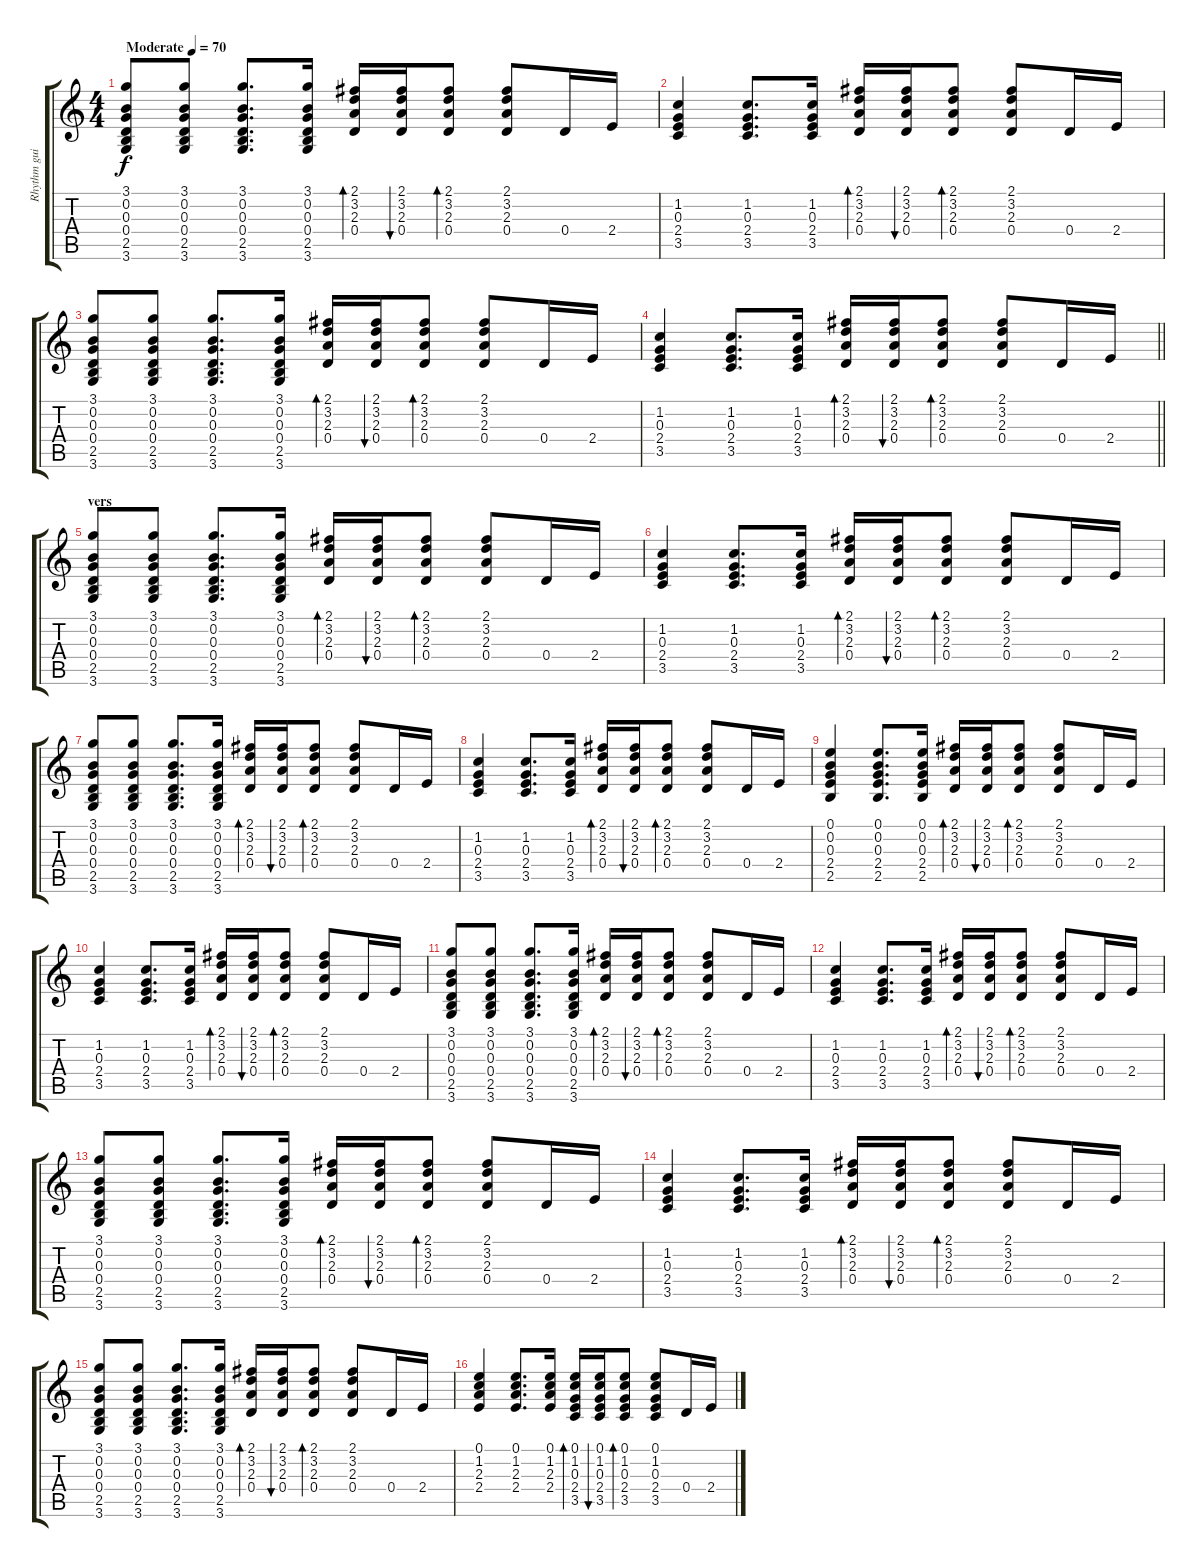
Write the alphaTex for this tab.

\track ("Rhythm guitar" "Rhythm gui") {instrument acousticguitarsteel}
\staff {score tabs}
\tuning (E4 B3 G3 D3 A2 E2) {hide}
\ts (4 4)
\tempo (70 "Moderate")
\clef g2
\ks c
(3.1 0.2 0.3 0.4 2.5 3.6).8{dy f instrument acousticguitarsteel} (3.1 0.2 0.3 0.4 2.5 3.6).8 (3.1 0.2 0.3 0.4 2.5 3.6).8{d} (3.1 0.2 0.3 0.4 2.5 3.6).16 (2.1 3.2 2.3 0.4).16{bd 60} (2.1 3.2 2.3 0.4).16{bu 60} (2.1 3.2 2.3 0.4).8{bd 60} (2.1 3.2 2.3 0.4).8 0.4.16 2.4.16 |
(1.2 0.3 2.4 3.5).4 (1.2 0.3 2.4 3.5).8{d} (1.2 0.3 2.4 3.5).16 (2.1 3.2 2.3 0.4).16{bd 60} (2.1 3.2 2.3 0.4).16{bu 60} (2.1 3.2 2.3 0.4).8{bd 60} (2.1 3.2 2.3 0.4).8 0.4.16 2.4.16 |
(3.1 0.2 0.3 0.4 2.5 3.6).8 (3.1 0.2 0.3 0.4 2.5 3.6).8 (3.1 0.2 0.3 0.4 2.5 3.6).8{d} (3.1 0.2 0.3 0.4 2.5 3.6).16 (2.1 3.2 2.3 0.4).16{bd 60} (2.1 3.2 2.3 0.4).16{bu 60} (2.1 3.2 2.3 0.4).8{bd 60} (2.1 3.2 2.3 0.4).8 0.4.16 2.4.16 |
\barLineRight lightlight
(1.2 0.3 2.4 3.5).4 (1.2 0.3 2.4 3.5).8{d} (1.2 0.3 2.4 3.5).16 (2.1 3.2 2.3 0.4).16{bd 60} (2.1 3.2 2.3 0.4).16{bu 60} (2.1 3.2 2.3 0.4).8{bd 60} (2.1 3.2 2.3 0.4).8 0.4.16 2.4.16 |
\section ("" "vers")
(3.1 0.2 0.3 0.4 2.5 3.6).8 (3.1 0.2 0.3 0.4 2.5 3.6).8 (3.1 0.2 0.3 0.4 2.5 3.6).8{d} (3.1 0.2 0.3 0.4 2.5 3.6).16 (2.1 3.2 2.3 0.4).16{bd 60} (2.1 3.2 2.3 0.4).16{bu 60} (2.1 3.2 2.3 0.4).8{bd 60} (2.1 3.2 2.3 0.4).8 0.4.16 2.4.16 |
(1.2 0.3 2.4 3.5).4 (1.2 0.3 2.4 3.5).8{d} (1.2 0.3 2.4 3.5).16 (2.1 3.2 2.3 0.4).16{bd 60} (2.1 3.2 2.3 0.4).16{bu 60} (2.1 3.2 2.3 0.4).8{bd 60} (2.1 3.2 2.3 0.4).8 0.4.16 2.4.16 |
(3.1 0.2 0.3 0.4 2.5 3.6).8 (3.1 0.2 0.3 0.4 2.5 3.6).8 (3.1 0.2 0.3 0.4 2.5 3.6).8{d} (3.1 0.2 0.3 0.4 2.5 3.6).16 (2.1 3.2 2.3 0.4).16{bd 60} (2.1 3.2 2.3 0.4).16{bu 60} (2.1 3.2 2.3 0.4).8{bd 60} (2.1 3.2 2.3 0.4).8 0.4.16 2.4.16 |
(1.2 0.3 2.4 3.5).4 (1.2 0.3 2.4 3.5).8{d} (1.2 0.3 2.4 3.5).16 (2.1 3.2 2.3 0.4).16{bd 60} (2.1 3.2 2.3 0.4).16{bu 60} (2.1 3.2 2.3 0.4).8{bd 60} (2.1 3.2 2.3 0.4).8 0.4.16 2.4.16 |
(0.1 0.2 0.3 2.4 2.5).4 (0.1 0.2 0.3 2.4 2.5).8{d} (0.1 0.2 0.3 2.4 2.5).16 (2.1 3.2 2.3 0.4).16{bd 60} (2.1 3.2 2.3 0.4).16{bu 60} (2.1 3.2 2.3 0.4).8{bd 60} (2.1 3.2 2.3 0.4).8 0.4.16 2.4.16 |
(1.2 0.3 2.4 3.5).4 (1.2 0.3 2.4 3.5).8{d} (1.2 0.3 2.4 3.5).16 (2.1 3.2 2.3 0.4).16{bd 60} (2.1 3.2 2.3 0.4).16{bu 60} (2.1 3.2 2.3 0.4).8{bd 60} (2.1 3.2 2.3 0.4).8 0.4.16 2.4.16 |
(3.1 0.2 0.3 0.4 2.5 3.6).8 (3.1 0.2 0.3 0.4 2.5 3.6).8 (3.1 0.2 0.3 0.4 2.5 3.6).8{d} (3.1 0.2 0.3 0.4 2.5 3.6).16 (2.1 3.2 2.3 0.4).16{bd 60} (2.1 3.2 2.3 0.4).16{bu 60} (2.1 3.2 2.3 0.4).8{bd 60} (2.1 3.2 2.3 0.4).8 0.4.16 2.4.16 |
(1.2 0.3 2.4 3.5).4 (1.2 0.3 2.4 3.5).8{d} (1.2 0.3 2.4 3.5).16 (2.1 3.2 2.3 0.4).16{bd 60} (2.1 3.2 2.3 0.4).16{bu 60} (2.1 3.2 2.3 0.4).8{bd 60} (2.1 3.2 2.3 0.4).8 0.4.16 2.4.16 |
(3.1 0.2 0.3 0.4 2.5 3.6).8 (3.1 0.2 0.3 0.4 2.5 3.6).8 (3.1 0.2 0.3 0.4 2.5 3.6).8{d} (3.1 0.2 0.3 0.4 2.5 3.6).16 (2.1 3.2 2.3 0.4).16{bd 60} (2.1 3.2 2.3 0.4).16{bu 60} (2.1 3.2 2.3 0.4).8{bd 60} (2.1 3.2 2.3 0.4).8 0.4.16 2.4.16 |
(1.2 0.3 2.4 3.5).4 (1.2 0.3 2.4 3.5).8{d} (1.2 0.3 2.4 3.5).16 (2.1 3.2 2.3 0.4).16{bd 60} (2.1 3.2 2.3 0.4).16{bu 60} (2.1 3.2 2.3 0.4).8{bd 60} (2.1 3.2 2.3 0.4).8 0.4.16 2.4.16 |
(3.1 0.2 0.3 0.4 2.5 3.6).8 (3.1 0.2 0.3 0.4 2.5 3.6).8 (3.1 0.2 0.3 0.4 2.5 3.6).8{d} (3.1 0.2 0.3 0.4 2.5 3.6).16 (2.1 3.2 2.3 0.4).16{bd 60} (2.1 3.2 2.3 0.4).16{bu 60} (2.1 3.2 2.3 0.4).8{bd 60} (2.1 3.2 2.3 0.4).8 0.4.16 2.4.16 |
(0.1 1.2 2.3 2.4).4 (0.1 1.2 2.3 2.4).8{d} (0.1 1.2 2.3 2.4).16 (0.1 1.2 0.3 2.4 3.5).16{bd 60} (0.1 1.2 0.3 2.4 3.5).16{bu 60} (0.1 1.2 0.3 2.4 3.5).8{bd 60} (0.1 1.2 0.3 2.4 3.5).8 0.4.16 2.4.16
